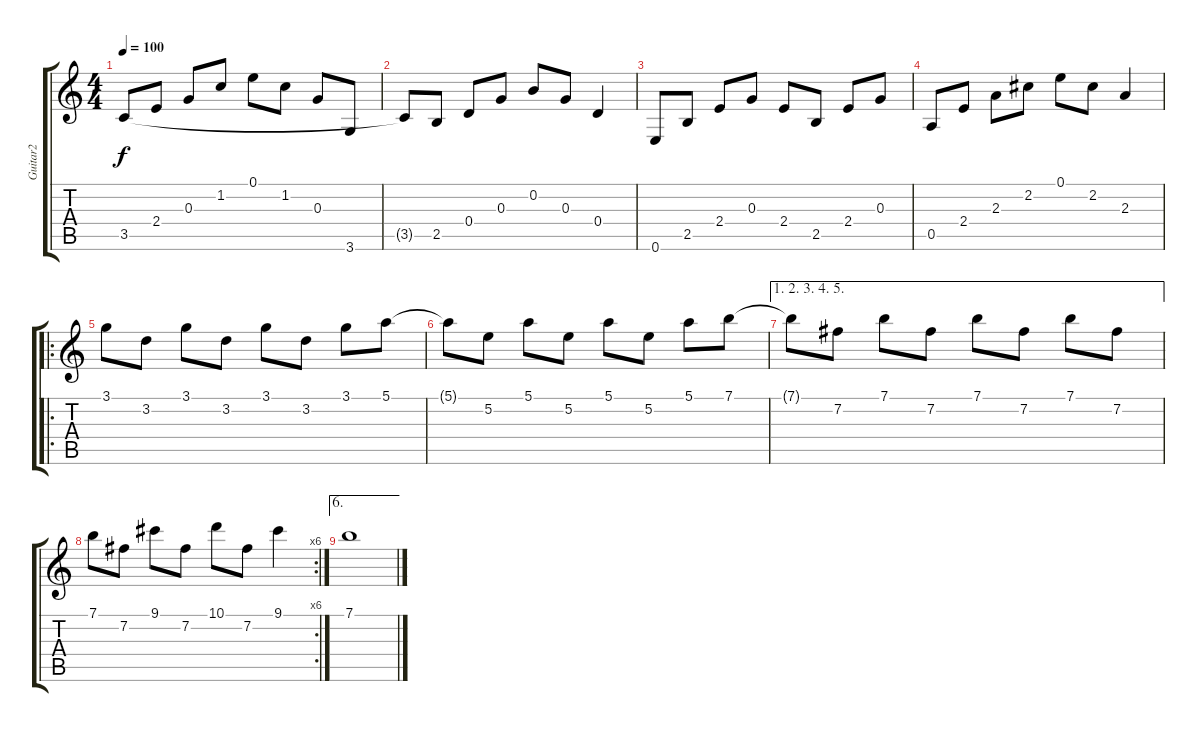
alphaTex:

\track ("Guitar2" "Guitar2") {instrument acousticguitarsteel}
\staff {score tabs}
\tuning (E4 B3 G3 D3 A2 E2) {hide}
\ts (4 4)
\tempo 100
\clef g2
\ks c
3.5{t}.8{dy f} 2.4.8 0.3.8 1.2.8 0.1.8 1.2.8 0.3.8 3.6.8 |
3.5{t}.8 2.5.8 0.4.8 0.3.8 0.2.8 0.3.8 0.4.4 |
0.6.8 2.5.8 2.4.8 0.3.8 2.4.8 2.5.8 2.4.8 0.3.8 |
0.5.8 2.4.8 2.3.8 2.2.8 0.1.8 2.2.8 2.3.4 |
\ro
3.1.8 3.2.8 3.1.8 3.2.8 3.1.8 3.2.8 3.1.8 5.1.8 |
5.1{t}.8 5.2.8 5.1.8 5.2.8 5.1.8 5.2.8 5.1.8 7.1.8 |
\ae (1 2 3 4 5)
7.1{t}.8 7.2.8 7.1.8 7.2.8 7.1.8 7.2.8 7.1.8 7.2.8 |
\rc 6
7.1.8 7.2.8 9.1.8 7.2.8 10.1.8 7.2.8 9.1.4 |
\ae 6
7.1.1
